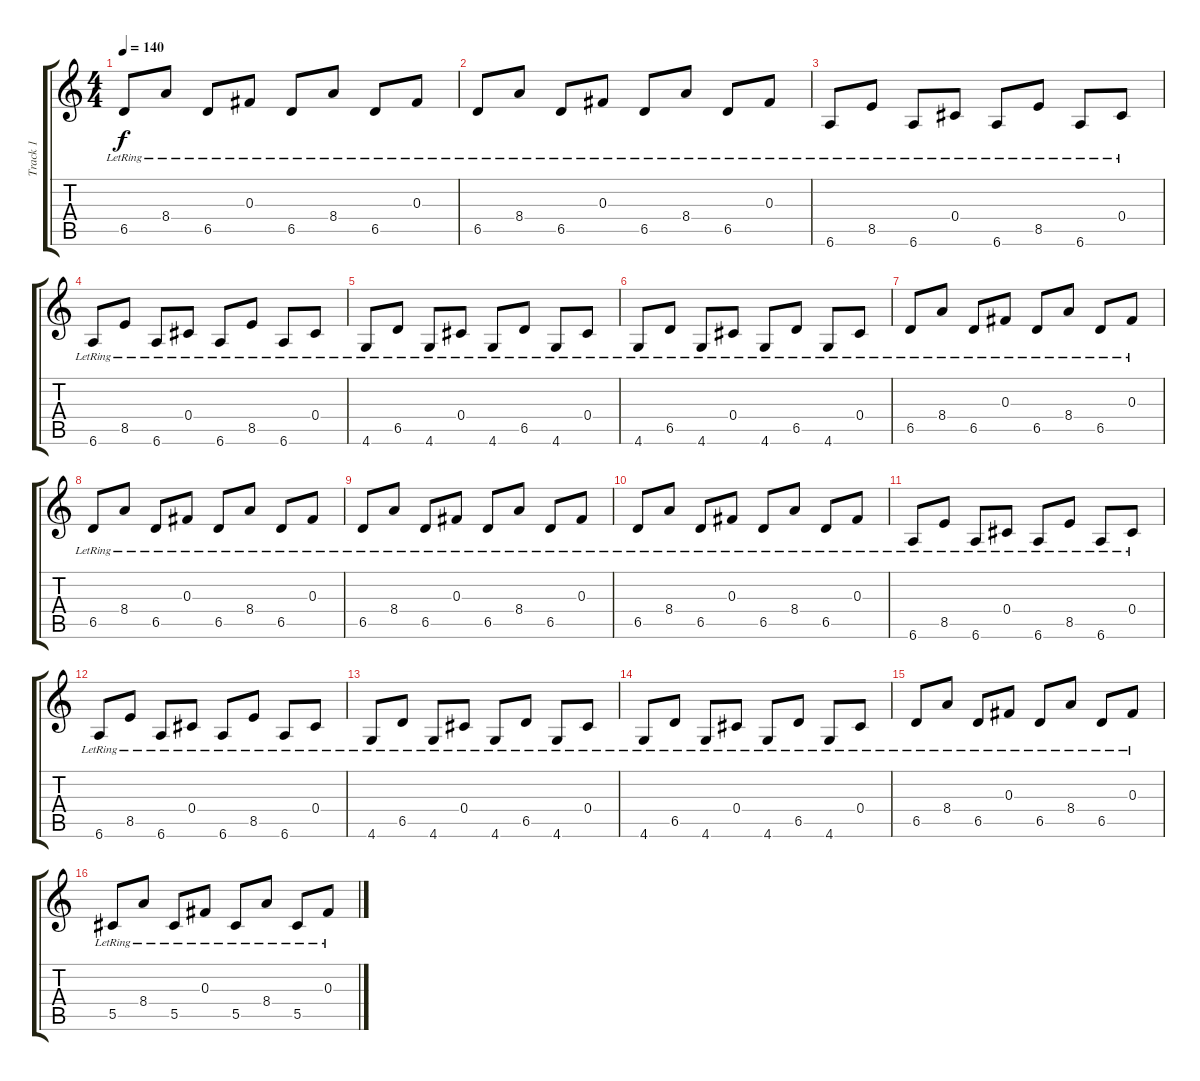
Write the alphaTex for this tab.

\track ("Track 1" "Track 1") {instrument acousticguitarsteel}
\staff {score tabs}
\tuning (Eb4 Bb3 Gb3 Db3 Ab2 Eb2) {hide}
\ts (4 4)
\tempo 140
\clef g2
\ks c
6.5{lr}.8{dy f} 8.4{lr}.8 6.5{lr}.8 0.3{lr}.8 6.5{lr}.8 8.4{lr}.8 6.5{lr}.8 0.3{lr}.8 |
6.5{lr}.8 8.4{lr}.8 6.5{lr}.8 0.3{lr}.8 6.5{lr}.8 8.4{lr}.8 6.5{lr}.8 0.3{lr}.8 |
6.6{lr}.8 8.5{lr}.8 6.6{lr}.8 0.4{lr}.8 6.6{lr}.8 8.5{lr}.8 6.6{lr}.8 0.4{lr}.8 |
6.6{lr}.8 8.5{lr}.8 6.6{lr}.8 0.4{lr}.8 6.6{lr}.8 8.5{lr}.8 6.6{lr}.8 0.4{lr}.8 |
4.6{lr}.8 6.5{lr}.8 4.6{lr}.8 0.4{lr}.8 4.6{lr}.8 6.5{lr}.8 4.6{lr}.8 0.4{lr}.8 |
4.6{lr}.8 6.5{lr}.8 4.6{lr}.8 0.4{lr}.8 4.6{lr}.8 6.5{lr}.8 4.6{lr}.8 0.4{lr}.8 |
6.5{lr}.8 8.4{lr}.8 6.5{lr}.8 0.3{lr}.8 6.5{lr}.8 8.4{lr}.8 6.5{lr}.8 0.3{lr}.8 |
6.5{lr}.8 8.4{lr}.8 6.5{lr}.8 0.3{lr}.8 6.5{lr}.8 8.4{lr}.8 6.5{lr}.8 0.3{lr}.8 |
6.5{lr}.8 8.4{lr}.8 6.5{lr}.8 0.3{lr}.8 6.5{lr}.8 8.4{lr}.8 6.5{lr}.8 0.3{lr}.8 |
6.5{lr}.8 8.4{lr}.8 6.5{lr}.8 0.3{lr}.8 6.5{lr}.8 8.4{lr}.8 6.5{lr}.8 0.3{lr}.8 |
6.6{lr}.8 8.5{lr}.8 6.6{lr}.8 0.4{lr}.8 6.6{lr}.8 8.5{lr}.8 6.6{lr}.8 0.4{lr}.8 |
6.6{lr}.8 8.5{lr}.8 6.6{lr}.8 0.4{lr}.8 6.6{lr}.8 8.5{lr}.8 6.6{lr}.8 0.4{lr}.8 |
4.6{lr}.8 6.5{lr}.8 4.6{lr}.8 0.4{lr}.8 4.6{lr}.8 6.5{lr}.8 4.6{lr}.8 0.4{lr}.8 |
4.6{lr}.8 6.5{lr}.8 4.6{lr}.8 0.4{lr}.8 4.6{lr}.8 6.5{lr}.8 4.6{lr}.8 0.4{lr}.8 |
6.5{lr}.8 8.4{lr}.8 6.5{lr}.8 0.3{lr}.8 6.5{lr}.8 8.4{lr}.8 6.5{lr}.8 0.3{lr}.8 |
5.5{lr}.8 8.4{lr}.8 5.5{lr}.8 0.3{lr}.8 5.5{lr}.8 8.4{lr}.8 5.5{lr}.8 0.3{lr}.8
